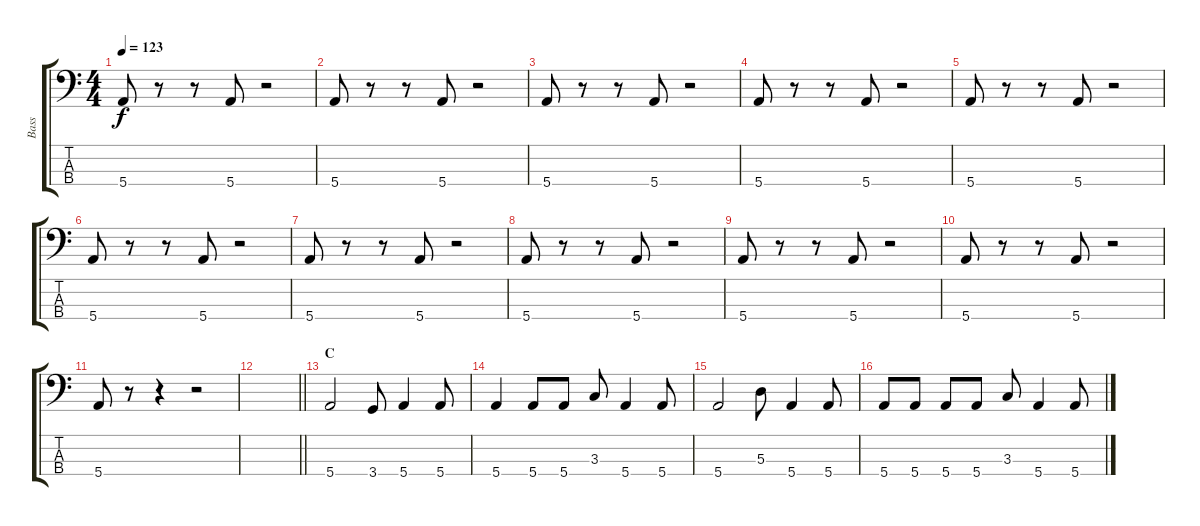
\track ("Bass" "Bass") {instrument synthbass2}
\staff {score tabs}
\tuning (G2 D2 A1 E1) {hide}
\ts (4 4)
\tempo 123
\clef f4
\ks c
5.4.8{dy f} r.8 r.8 5.4.8 r.2 |
5.4.8 r.8 r.8 5.4.8 r.2 |
5.4.8 r.8 r.8 5.4.8 r.2 |
5.4.8 r.8 r.8 5.4.8 r.2 |
5.4.8 r.8 r.8 5.4.8 r.2 |
5.4.8 r.8 r.8 5.4.8 r.2 |
5.4.8 r.8 r.8 5.4.8 r.2 |
5.4.8 r.8 r.8 5.4.8 r.2 |
5.4.8 r.8 r.8 5.4.8 r.2 |
5.4.8 r.8 r.8 5.4.8 r.2 |
5.4.8 r.8 r.4 r.2 |
\barLineRight lightlight
|
\section ("" "C")
5.4.2{instrument electricbassfinger} 3.4.8 5.4.4 5.4.8 |
5.4.4 5.4.8 5.4.8 3.3.8 5.4.4 5.4.8 |
5.4.2 5.3.8 5.4.4 5.4.8 |
5.4.8 5.4.8 5.4.8 5.4.8 3.3.8 5.4.4 5.4.8
